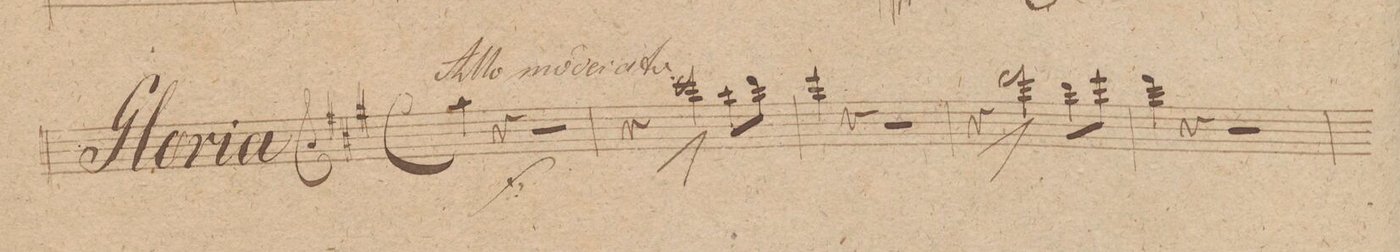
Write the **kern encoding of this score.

**kern	**dynam
*I"Flauto. 1mo	*
*clefG2	*
*k[f#c#g#]	*
*met(c|)	*
*M2/2	*
4aa\	f
4r	.
2r	.
=2	=2
4r	.
*2\right	*
2eee^<\	.
8ccc#\L	.
8ddd\J	.
=3	=3
4eee\	.
4r	.
2r	.
=4	=4
4r	.
2fff#^<\	.
8ddd\L	.
8eee\J	.
=5	=5
4fff#\	.
4r	.
2r	.
=6	=6
*-	*-
